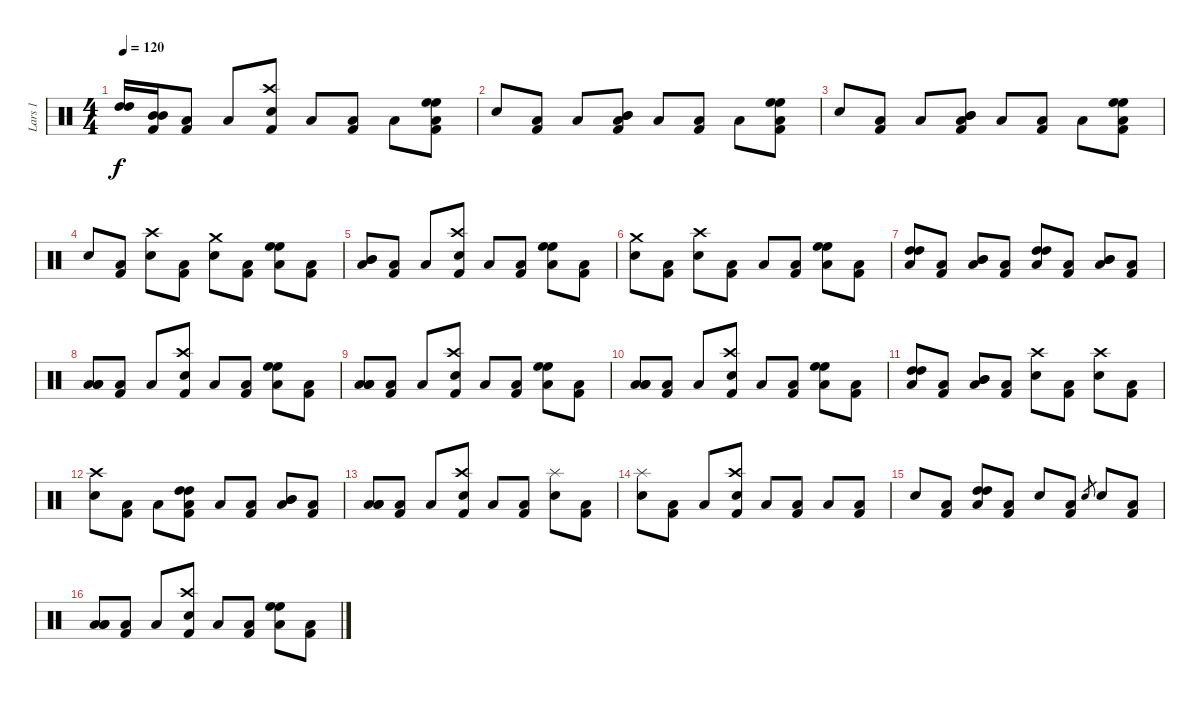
\track ("Lars 1" "Lars 1") {instrument percussion}
\staff {score}
\articulation defaults
\ts (4 4)
\tempo 120
\clef neutral
\ks c
("High Tom (hit)" "High Tom (hit)").16{dy f} ("Mid Tom (hit)" "Mid Tom (hit)" "Kick (hit) 2").16 ("Low Floor Tom (hit)" "Kick (hit) 2").8 "Low Floor Tom (hit)".8 ("Crash high (hit)" "Electric Snare (hit)" "Kick (hit) 2").8 "Low Floor Tom (hit)".8 ("Low Floor Tom (hit)" "Kick (hit) 2").8 "Low Floor Tom (hit)".8 ("High Floor Tom (hit)" "Low Floor Tom (hit)" "High Floor Tom (hit)" "Kick (hit) 2").8 |
"Electric Snare (hit)".8 ("Low Floor Tom (hit)" "Kick (hit) 2").8 "Low Floor Tom (hit)".8 ("Mid Tom (hit)" "Low Floor Tom (hit)" "Mid Tom (hit)" "Kick (hit) 2").8 "Low Floor Tom (hit)".8 ("Low Floor Tom (hit)" "Kick (hit) 2").8 "Low Floor Tom (hit)".8 ("High Floor Tom (hit)" "Low Floor Tom (hit)" "High Floor Tom (hit)" "Kick (hit) 2").8 |
"Electric Snare (hit)".8 ("Low Floor Tom (hit)" "Kick (hit) 2").8 "Low Floor Tom (hit)".8 ("Mid Tom (hit)" "Low Floor Tom (hit)" "Mid Tom (hit)" "Kick (hit) 2").8 "Low Floor Tom (hit)".8 ("Low Floor Tom (hit)" "Kick (hit) 2").8 "Low Floor Tom (hit)".8 ("High Floor Tom (hit)" "Low Floor Tom (hit)" "High Floor Tom (hit)" "Kick (hit) 2").8 |
"Electric Snare (hit)".8{volume 14} ("Low Floor Tom (hit)" "Kick (hit) 2").8 ("Crash high (hit)" "Electric Snare (hit)").8 ("Low Floor Tom (hit)" "Kick (hit) 2").8 ("Crash medium (hit)" "Electric Snare (hit)").8 ("Low Floor Tom (hit)" "Kick (hit) 2").8 ("High Floor Tom (hit)" "Low Floor Tom (hit)" "High Floor Tom (hit)").8 ("Low Floor Tom (hit)" "Kick (hit) 2").8 |
("Mid Tom (hit)" "Low Floor Tom (hit)" "Mid Tom (hit)").8 ("Low Floor Tom (hit)" "Kick (hit) 2").8 "Low Floor Tom (hit)".8 ("Crash high (hit)" "Electric Snare (hit)" "Kick (hit) 2").8 "Low Floor Tom (hit)".8 ("Low Floor Tom (hit)" "Kick (hit) 2").8 ("High Floor Tom (hit)" "Low Floor Tom (hit)" "High Floor Tom (hit)").8 ("Low Floor Tom (hit)" "Kick (hit) 2").8 |
("Crash medium (hit)" "Electric Snare (hit)").8 ("Low Floor Tom (hit)" "Kick (hit) 2").8 ("Crash high (hit)" "Electric Snare (hit)").8 ("Low Floor Tom (hit)" "Kick (hit) 2").8 "Low Floor Tom (hit)".8 ("Low Floor Tom (hit)" "Kick (hit) 2").8 ("High Floor Tom (hit)" "Low Floor Tom (hit)" "High Floor Tom (hit)").8 ("Low Floor Tom (hit)" "Kick (hit) 2").8 |
("High Tom (hit)" "Low Floor Tom (hit)" "High Tom (hit)").8 ("Low Floor Tom (hit)" "Kick (hit) 2").8 ("Mid Tom (hit)" "Low Floor Tom (hit)" "Mid Tom (hit)").8 ("Low Floor Tom (hit)" "Kick (hit) 2").8 ("High Tom (hit)" "Low Floor Tom (hit)" "High Tom (hit)").8 ("Low Floor Tom (hit)" "Kick (hit) 2").8 ("Mid Tom (hit)" "Low Floor Tom (hit)" "Mid Tom (hit)").8 ("Low Floor Tom (hit)" "Kick (hit) 2").8 |
("Low Tom (hit)" "Low Floor Tom (hit)" "Low Tom (hit)").8 ("Low Floor Tom (hit)" "Kick (hit) 2").8 "Low Floor Tom (hit)".8 ("Crash high (hit)" "Electric Snare (hit)" "Kick (hit) 2").8 "Low Floor Tom (hit)".8 ("Low Floor Tom (hit)" "Kick (hit) 2").8 ("High Floor Tom (hit)" "Low Floor Tom (hit)" "High Floor Tom (hit)").8 ("Low Floor Tom (hit)" "Kick (hit) 2").8 |
("Low Tom (hit)" "Low Floor Tom (hit)" "Low Tom (hit)").8{volume 12} ("Low Floor Tom (hit)" "Kick (hit) 2").8 "Low Floor Tom (hit)".8 ("Crash high (hit)" "Electric Snare (hit)" "Kick (hit) 2").8 "Low Floor Tom (hit)".8 ("Low Floor Tom (hit)" "Kick (hit) 2").8 ("High Floor Tom (hit)" "Low Floor Tom (hit)" "High Floor Tom (hit)").8 ("Low Floor Tom (hit)" "Kick (hit) 2").8 |
("Low Tom (hit)" "Low Floor Tom (hit)" "Low Tom (hit)").8{volume 10} ("Low Floor Tom (hit)" "Kick (hit) 2").8 "Low Floor Tom (hit)".8 ("Crash high (hit)" "Electric Snare (hit)" "Kick (hit) 2").8 "Low Floor Tom (hit)".8 ("Low Floor Tom (hit)" "Kick (hit) 2").8 ("High Floor Tom (hit)" "Low Floor Tom (hit)" "High Floor Tom (hit)").8 ("Low Floor Tom (hit)" "Kick (hit) 2").8 |
("High Tom (hit)" "Low Floor Tom (hit)" "High Tom (hit)").8{volume 8} ("Low Floor Tom (hit)" "Kick (hit) 2").8 ("Mid Tom (hit)" "Low Floor Tom (hit)" "Mid Tom (hit)").8 ("Low Floor Tom (hit)" "Kick (hit) 2").8 ("Crash high (hit)" "Electric Snare (hit)").8 ("Low Floor Tom (hit)" "Kick (hit) 2").8 ("Crash high (hit)" "Electric Snare (hit)").8 ("Low Floor Tom (hit)" "Kick (hit) 2").8 |
("Crash high (hit)" "Electric Snare (hit)").8{volume 6} ("Low Floor Tom (hit)" "Kick (hit) 2").8 "Low Floor Tom (hit)".8 ("High Tom (hit)" "Low Floor Tom (hit)" "High Tom (hit)" "Kick (hit) 2").8 "Low Floor Tom (hit)".8 ("Low Floor Tom (hit)" "Kick (hit) 2").8 ("Mid Tom (hit)" "Low Floor Tom (hit)" "Mid Tom (hit)").8 ("Low Floor Tom (hit)" "Kick (hit) 2").8 |
("Low Tom (hit)" "Low Floor Tom (hit)" "Low Tom (hit)").8{volume 5} ("Low Floor Tom (hit)" "Kick (hit) 2").8 "Low Floor Tom (hit)".8 ("Crash high (hit)" "Electric Snare (hit)" "Kick (hit) 2").8 "Low Floor Tom (hit)".8 ("Low Floor Tom (hit)" "Kick (hit) 2").8 ("Splash (hit)" "Electric Snare (hit)").8 ("Low Floor Tom (hit)" "Kick (hit) 2").8 |
("Splash (hit)" "Electric Snare (hit)").8 ("Low Floor Tom (hit)" "Kick (hit) 2").8 "Low Floor Tom (hit)".8 ("Crash high (hit)" "Electric Snare (hit)" "Kick (hit) 2").8 "Low Floor Tom (hit)".8 ("Low Floor Tom (hit)" "Kick (hit) 2").8 "Low Floor Tom (hit)".8 ("Low Floor Tom (hit)" "Kick (hit) 2").8 |
"Electric Snare (hit)".8 ("Low Floor Tom (hit)" "Kick (hit) 2").8 ("High Tom (hit)" "Low Floor Tom (hit)" "High Tom (hit)").8 ("Low Floor Tom (hit)" "Kick (hit) 2").8 "Electric Snare (hit)".8 ("Low Floor Tom (hit)" "Kick (hit) 2").8 "Electric Snare (hit)".8{gr} "Electric Snare (hit)".8 ("Low Floor Tom (hit)" "Kick (hit) 2").8 |
("Low Tom (hit)" "Low Floor Tom (hit)" "Low Tom (hit)").8 ("Low Floor Tom (hit)" "Kick (hit) 2").8 "Low Floor Tom (hit)".8 ("Crash high (hit)" "Electric Snare (hit)" "Kick (hit) 2").8 "Low Floor Tom (hit)".8 ("Low Floor Tom (hit)" "Kick (hit) 2").8 ("High Floor Tom (hit)" "Low Floor Tom (hit)" "High Floor Tom (hit)").8 ("Low Floor Tom (hit)" "Kick (hit) 2").8
